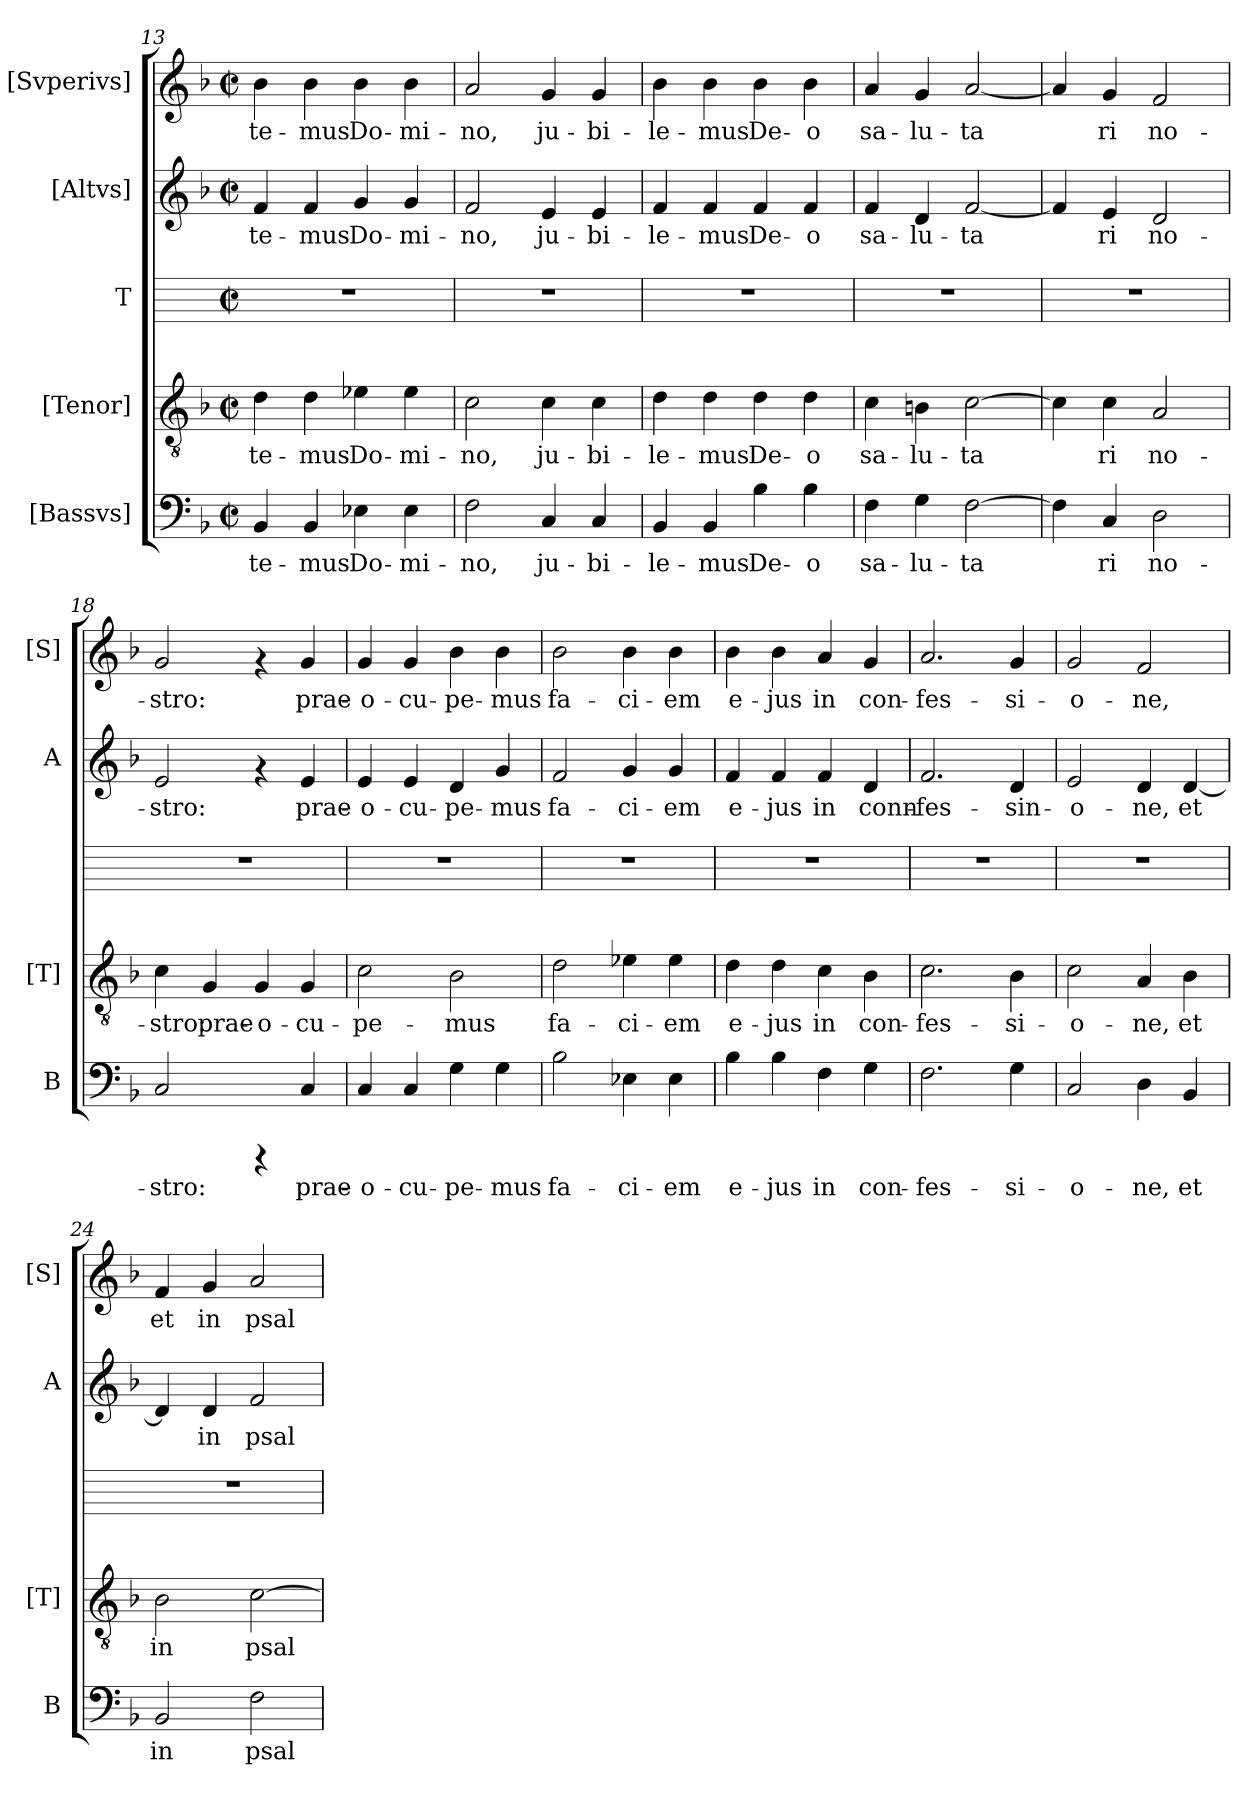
**kern	**text	**kern	**text	**kern	**kern	**text	**kern	**text
*part5	*part5	*part4	*part4	*part3	*part2	*part2	*part1	*part1
*staff5	*staff5	*staff4	*staff4	*staff3	*staff2	*staff2	*staff1	*staff1
*I"[Bassvs]	*	*I"[Tenor]	*	*I"T	*I"[Altvs]	*	*I"[Svperivs]	*
*I'B	*	*I'[T]	*	*	*I'A	*	*I'[S]	*
*clefF4	*	*clefGv2	*	*	*clefG2	*	*clefG2	*
*k[b-]	*	*k[b-]	*	*k[]	*k[b-]	*	*k[b-]	*
*F:	*	*F:	*	*C:	*F:	*	*F:	*
*M2/2	*	*M2/2	*	*M2/2	*M2/2	*	*M2/2	*
*met(c|)	*	*met(c|)	*	*met(c|)	*met(c|)	*	*met(c|)	*
=13	=13	=13	=13	=13	=13	=13	=13	=13
!	!LO:LY:b:cj	!	!LO:LY:b:cj	!	!	!LO:LY:b:cj	!	!LO:LY:b:cj
4BB-/	-te-	4d\	-te-	1r	4f/	-te-	4b-\	-te-
!	!LO:LY:b:cj	!	!LO:LY:b:cj	!	!	!LO:LY:b:cj	!	!LO:LY:b:cj
4BB-/	-mus	4d\	-mus	.	4f/	-mus	4b-\	-mus
!	!LO:LY:b:cj	!	!LO:LY:b:cj	!	!	!LO:LY:b:cj	!	!LO:LY:b:cj
4E-X\	Do-	4e-X\	Do-	.	4g/	Do-	4b-\	Do-
!	!LO:LY:b:cj	!	!LO:LY:b:cj	!	!	!LO:LY:b:cj	!	!LO:LY:b:cj
4E-\	-mi-	4e-\	-mi-	.	4g/	-mi-	4b-\	-mi-
!!LO:PB:g=z
=14	=14	=14	=14	=14	=14	=14	=14	=14
!	!LO:LY:b:cj	!	!LO:LY:b:cj	!	!	!LO:LY:b:cj	!	!LO:LY:b:cj
2F\	-no,	2c\	-no,	1r	2f/	-no,	2a/	-no,
!	!LO:LY:b:cj	!	!LO:LY:b:cj	!	!	!LO:LY:b:cj	!	!LO:LY:b:cj
4C/	ju-	4c\	ju-	.	4e/	ju-	4g/	ju-
!	!LO:LY:b:cj	!	!LO:LY:b:cj	!	!	!LO:LY:b:cj	!	!LO:LY:b:cj
4C/	-bi-	4c\	-bi-	.	4e/	-bi-	4g/	-bi-
=15	=15	=15	=15	=15	=15	=15	=15	=15
!	!LO:LY:b:cj	!	!LO:LY:b:cj	!	!	!LO:LY:b:cj	!	!LO:LY:b:cj
4BB-/	-le-	4d\	-le-	1r	4f/	-le-	4b-\	-le-
!	!LO:LY:b:cj	!	!LO:LY:b:cj	!	!	!LO:LY:b:cj	!	!LO:LY:b:cj
4BB-/	-mus	4d\	-mus	.	4f/	-mus	4b-\	-mus
!	!LO:LY:b:cj	!	!LO:LY:b:cj	!	!	!LO:LY:b:cj	!	!LO:LY:b:cj
4B-\	De-	4d\	De-	.	4f/	De-	4b-\	De-
!	!LO:LY:b:cj	!	!LO:LY:b:cj	!	!	!LO:LY:b:cj	!	!LO:LY:b:cj
4B-\	-o	4d\	-o	.	4f/	-o	4b-\	-o
=16	=16	=16	=16	=16	=16	=16	=16	=16
!	!LO:LY:b:cj	!	!LO:LY:b:cj	!	!	!LO:LY:b:cj	!	!LO:LY:b:cj
4F\	sa-	4c\	sa-	1r	4f/	sa-	4a/	sa-
!	!LO:LY:b:cj	!	!LO:LY:b:cj	!	!	!LO:LY:b:cj	!	!LO:LY:b:cj
4G\	-lu-	4B\	-lu-	.	4d/	-lu-	4g/	-lu-
!	!LO:LY:b:cj	!	!LO:LY:b:cj	!	!	!LO:LY:b:cj	!	!LO:LY:b:cj
[>2F\	-ta-	[>2c\	-ta-	.	[<2f/	-ta-	[<2a/	-ta-
=17	=17	=17	=17	=17	=17	=17	=17	=17
!	!LO:LY:b:cj	!	!LO:LY:b:cj	!	!	!LO:LY:b:cj	!	!LO:LY:b:cj
4F\]	--	4c\]	--	1r	4f/]	--	4a/]	--
!	!LO:LY:b:cj	!	!LO:LY:b:cj	!	!	!LO:LY:b:cj	!	!LO:LY:b:cj
4C/	-ri	4c\	-ri	.	4e/	-ri	4g/	-ri
!	!LO:LY:b:cj	!	!LO:LY:b:cj	!	!	!LO:LY:b:cj	!	!LO:LY:b:cj
2D\	no-	2A/	no-	.	2d/	no-	2f/	no-
=18	=18	=18	=18	=18	=18	=18	=18	=18
!	!LO:LY:b:cj	!	!LO:LY:b:cj	!	!	!LO:LY:b:cj	!	!LO:LY:b:cj
2C/	-stro:	4c\	-stro:	1r	2e/	-stro:	2g/	-stro:
!	!	!	!LO:LY:b:cj	!	!	!	!	!
.	.	4G/	prae-	.	.	.	.	.
!	!	!	!LO:LY:b:cj	!	!	!	!	!
4rCCC	.	4G/	-o-	.	4rf	.	4rf	.
!	!LO:LY:b:cj	!	!LO:LY:b:cj	!	!	!LO:LY:b:cj	!	!LO:LY:b:cj
4C/	prae-	4G/	-cu-	.	4e/	prae-	4g/	prae-
=19	=19	=19	=19	=19	=19	=19	=19	=19
!	!LO:LY:b:cj	!	!LO:LY:b:cj	!	!	!LO:LY:b:cj	!	!LO:LY:b:cj
4C/	-o-	2c\	-pe-	1r	4e/	-o-	4g/	-o-
!	!LO:LY:b:cj	!	!	!	!	!LO:LY:b:cj	!	!LO:LY:b:cj
4C/	-cu-	.	.	.	4e/	-cu-	4g/	-cu-
!	!LO:LY:b:cj	!	!LO:LY:b:cj	!	!	!LO:LY:b:cj	!	!LO:LY:b:cj
4G\	-pe-	2B-\	-mus	.	4d/	-pe-	4b-\	-pe-
!	!LO:LY:b:cj	!	!	!	!	!LO:LY:b:cj	!	!LO:LY:b:cj
4G\	-mus	.	.	.	4g/	-mus	4b-\	-mus
=20	=20	=20	=20	=20	=20	=20	=20	=20
!	!LO:LY:b:cj	!	!LO:LY:b:cj	!	!	!LO:LY:b:cj	!	!LO:LY:b:cj
2B-\	fa-	2d\	fa-	1r	2f/	fa-	2b-\	fa-
!	!LO:LY:b:cj	!	!LO:LY:b:cj	!	!	!LO:LY:b:cj	!	!LO:LY:b:cj
4E-X\	-ci-	4e-X\	-ci-	.	4g/	-ci-	4b-\	-ci-
!	!LO:LY:b:cj	!	!LO:LY:b:cj	!	!	!LO:LY:b:cj	!	!LO:LY:b:cj
4E-\	-em	4e-\	-em	.	4g/	-em	4b-\	-em
!!LO:PB:g=z
=21	=21	=21	=21	=21	=21	=21	=21	=21
!	!LO:LY:b:cj	!	!LO:LY:b:cj	!	!	!LO:LY:b:cj	!	!LO:LY:b:cj
4B-\	e-	4d\	e-	1r	4f/	e-	4b-\	e-
!	!LO:LY:b:cj	!	!LO:LY:b:cj	!	!	!LO:LY:b:cj	!	!LO:LY:b:cj
4B-\	-jus	4d\	-jus	.	4f/	-jus	4b-\	-jus
!	!LO:LY:b:cj	!	!LO:LY:b:cj	!	!	!LO:LY:b:cj	!	!LO:LY:b:cj
4F\	in	4c\	in	.	4f/	in	4a/	in
!	!LO:LY:b:cj	!	!LO:LY:b:cj	!	!	!LO:LY:b:cj	!	!LO:LY:b:cj
4G\	con-	4B-\	con-	.	4d/	conn-	4g/	con-
=22	=22	=22	=22	=22	=22	=22	=22	=22
!	!LO:LY:b:cj	!	!LO:LY:b:cj	!	!	!LO:LY:b:cj	!	!LO:LY:b:cj
2.F\	-fes-	2.c\	-fes-	1r	2.f/	-fes-	2.a/	-fes-
!	!LO:LY:b:cj	!	!LO:LY:b:cj	!	!	!LO:LY:b:cj	!	!LO:LY:b:cj
4G\	-si-	4B-\	-si-	.	4d/	-sin-	4g/	-si-
=23	=23	=23	=23	=23	=23	=23	=23	=23
!	!LO:LY:b:cj	!	!LO:LY:b:cj	!	!	!LO:LY:b:cj	!	!LO:LY:b:cj
2C/	-o-	2c\	-o-	1r	2e/	-o-	2g/	-o-
!	!LO:LY:b:cj	!	!LO:LY:b:cj	!	!	!LO:LY:b:cj	!	!LO:LY:b:cj
4D\	-ne,	4A/	-ne,	.	4d/	-ne,	2f/	-ne,
!	!LO:LY:b:cj	!	!LO:LY:b:cj	!	!	!LO:LY:b:cj	!	!
4BB-/	et	4B-\	et	.	[<4d/	et	.	.
=24	=24	=24	=24	=24	=24	=24	=24	=24
!	!LO:LY:b:cj	!	!LO:LY:b:cj	!	!	!LO:LY:b:cj	!	!LO:LY:b:cj
2BB-/	in	2B-\	in	1r	4d/]	.	4f/	et
!	!	!	!	!	!	!LO:LY:b:cj	!	!LO:LY:b:cj
.	.	.	.	.	4d/	in	4g/	in
!	!LO:LY:b:cj	!	!LO:LY:b:cj	!	!	!LO:LY:b:cj	!	!LO:LY:b:cj
2F\	psal-	[>2c\	psal-	.	2f/	psal-	2a/	psal-
=	=	=	=	=	=	=	=	=
*-	*-	*-	*-	*-	*-	*-	*-	*-
